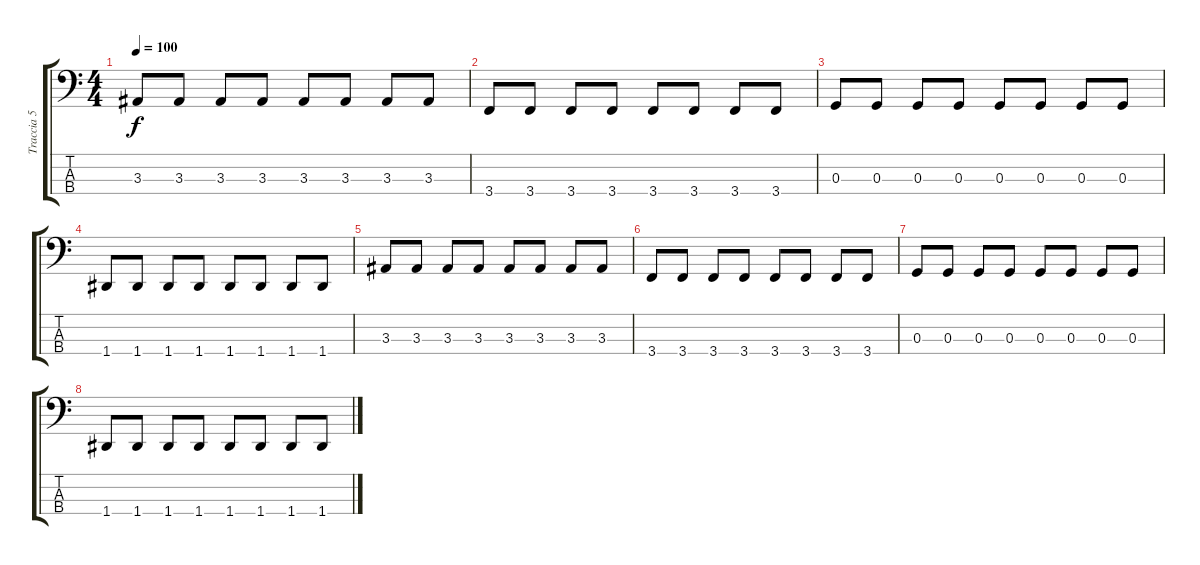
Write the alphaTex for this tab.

\track ("Traccia 5" "Traccia 5") {instrument electricbassfinger}
\staff {score tabs}
\tuning (F2 C2 G1 D1) {hide}
\ts (4 4)
\tempo 100
\clef f4
\ks c
3.3.8{dy f} 3.3.8 3.3.8 3.3.8 3.3.8 3.3.8 3.3.8 3.3.8 |
3.4.8 3.4.8 3.4.8 3.4.8 3.4.8 3.4.8 3.4.8 3.4.8 |
0.3.8 0.3.8 0.3.8 0.3.8 0.3.8 0.3.8 0.3.8 0.3.8 |
1.4.8 1.4.8 1.4.8 1.4.8 1.4.8 1.4.8 1.4.8 1.4.8 |
3.3.8 3.3.8 3.3.8 3.3.8 3.3.8 3.3.8 3.3.8 3.3.8 |
3.4.8 3.4.8 3.4.8 3.4.8 3.4.8 3.4.8 3.4.8 3.4.8 |
0.3.8 0.3.8 0.3.8 0.3.8 0.3.8 0.3.8 0.3.8 0.3.8 |
1.4.8 1.4.8 1.4.8 1.4.8 1.4.8 1.4.8 1.4.8 1.4.8
